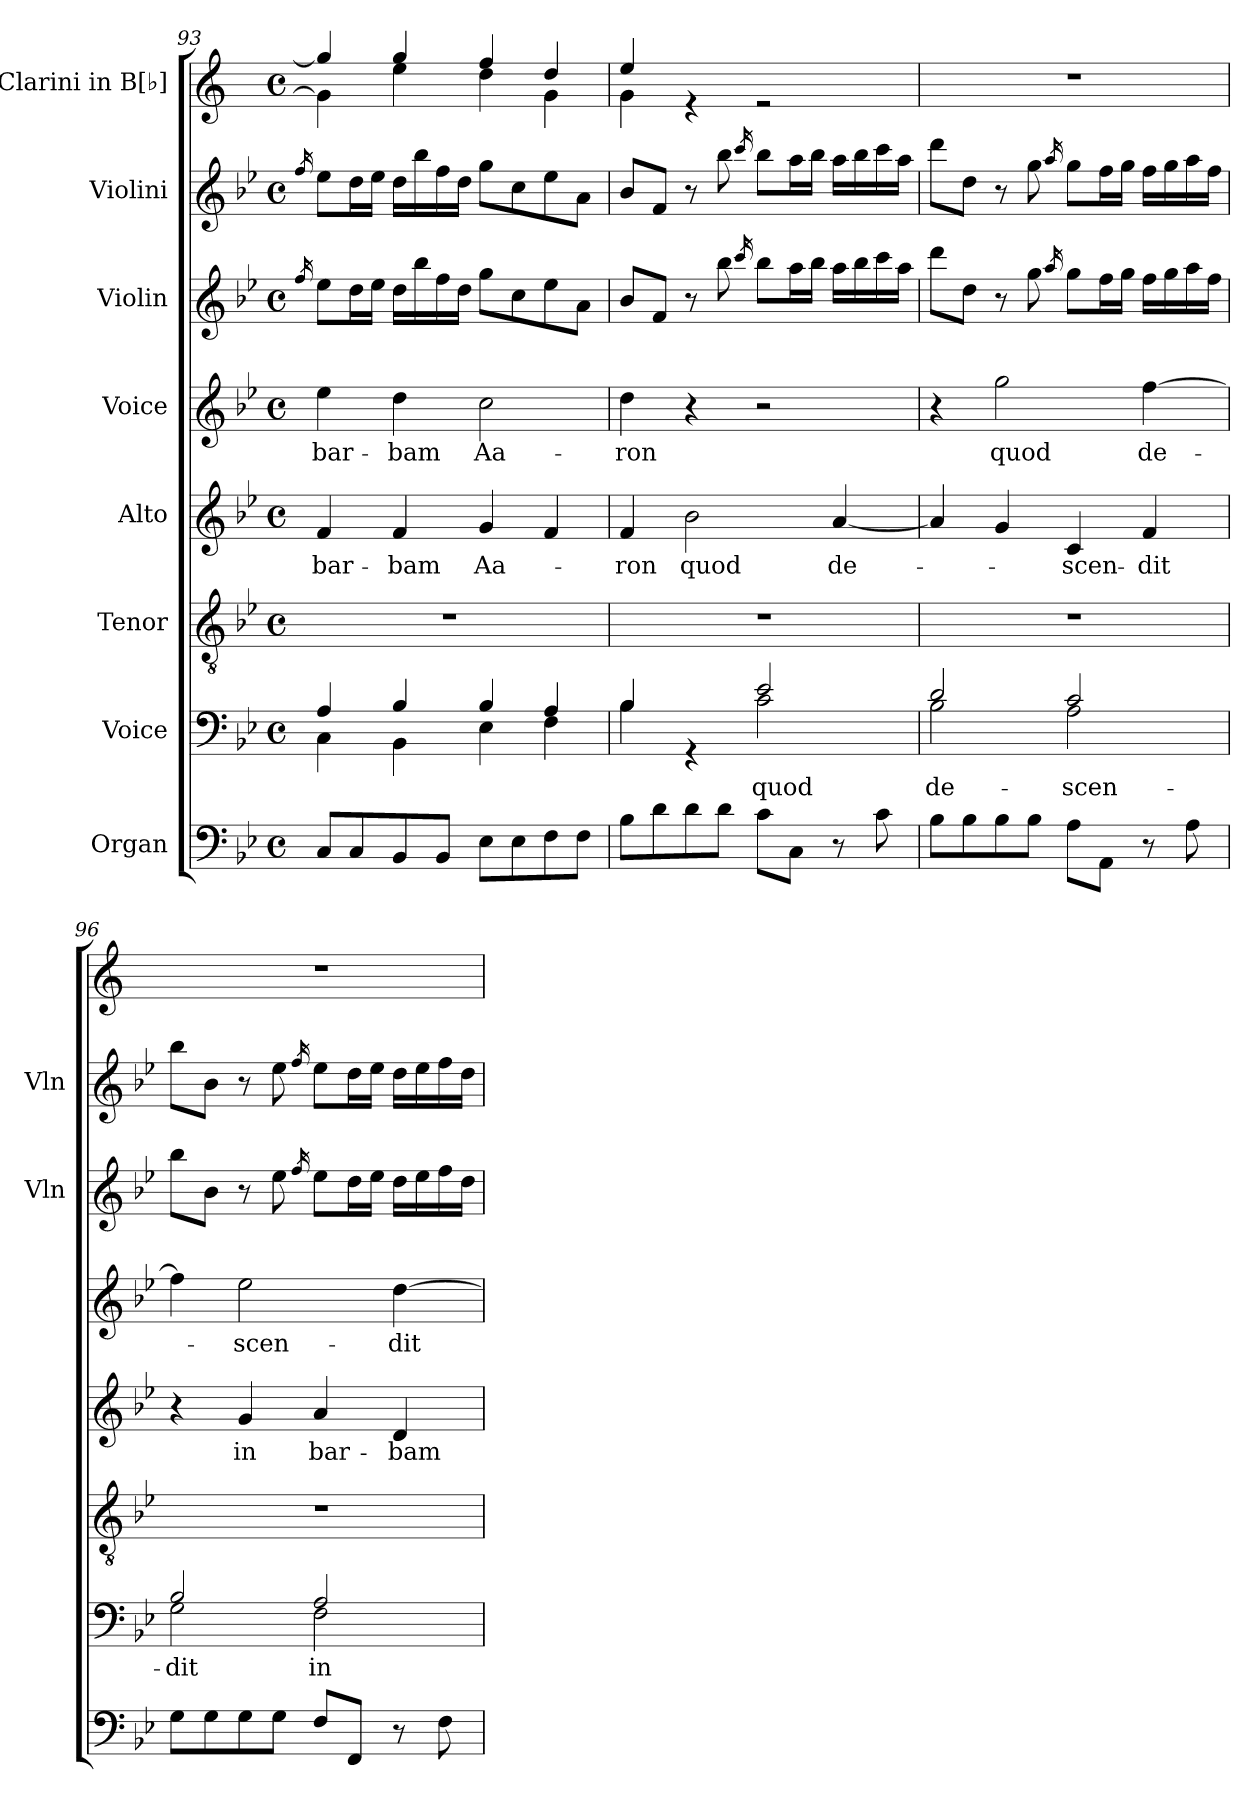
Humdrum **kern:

**kern	**kern	**text	**kern	**kern	**text	**kern	**text	**kern	**kern	**kern
*part8	*part7	*part7	*part6	*part5	*part5	*part4	*part4	*part3	*part2	*part1
*staff8	*staff7	*staff7	*staff6	*staff5	*staff5	*staff4	*staff4	*staff3	*staff2	*staff1
*I"Organ	*I"Voice	*	*I"Tenor	*I"Alto	*	*I"Voice	*	*I"Violin	*I"Violini	*I"Clarini in B[♭]
*	*	*	*	*	*	*	*	*I'Vln	*I'Vln	*
!!LO:LB:g=z
*clefF4	*clefF4	*	*clefGv2	*clefG2	*	*clefG2	*	*clefG2	*clefG2	*clefG2
*	*	*	*	*	*	*	*	*	*	*ITrd1c2
*k[b-e-]	*k[b-e-]	*	*k[b-e-]	*k[b-e-]	*	*k[b-e-]	*	*k[b-e-]	*k[b-e-]	*k[b-e-]
*M4/4	*M4/4	*	*M4/4	*M4/4	*	*M4/4	*	*M4/4	*M4/4	*M4/4
*met(c)	*met(c)	*	*met(c)	*met(c)	*	*met(c)	*	*met(c)	*met(c)	*met(c)
=93	=93	=93	=93	=93	=93	=93	=93	=93	=93	=93
.	.	.	.	.	.	.	.	16qff/	16qff/	.
*	*^	*	*	*	*	*	*	*	*	*
!	!	!	!	!	!	!LO:LY:b	!	!LO:LY:b	!	!	!
*	*	*	*	*	*	*	*	*	*	*	*^
8C/L	4A/	4C\	.	1r	4f/	bar-	4ee-\	bar-	8ee-\L	8ee-\L	4ff/]	4f\]
8C/	.	.	.	.	.	.	.	.	16dd\L	16dd\L	.	.
.	.	.	.	.	.	.	.	.	16ee-\JJ	16ee-\JJ	.	.
!	!	!	!	!	!	!LO:LY:b	!	!LO:LY:b	!	!	!	!
8BB-/	4B-/	4BB-\	.	.	4f/	-bam	4dd\	-bam	16dd\LL	16dd\LL	4ff/	4dd\
.	.	.	.	.	.	.	.	.	16bb-\	16bb-\	.	.
8BB-/J	.	.	.	.	.	.	.	.	16ff\	16ff\	.	.
.	.	.	.	.	.	.	.	.	16dd\JJ	16dd\JJ	.	.
!	!	!	!	!	!	!LO:LY:b	!	!LO:LY:b	!	!	!	!
8E-\L	4B-/	4E-\	.	.	4g/	Aa-	2cc\	Aa-	8gg\L	8gg\L	4ee-/	4cc\
8E-\	.	.	.	.	.	.	.	.	8cc\	8cc\	.	.
8F\	4A/	4F\	.	.	4f/	.	.	.	8ee-\	8ee-\	4cc/	4f\
8F\J	.	.	.	.	.	.	.	.	8a\J	8a\J	.	.
=94	=94	=94	=94	=94	=94	=94	=94	=94	=94	=94	=94	=94
!	!	!	!	!	!	!LO:LY:b	!	!LO:LY:b	!	!	!	!
8B-\L	4B-/	4B-\	.	1r	4f/	-ron	4dd\	-ron	8b-/L	8b-/L	4dd/	4f\
8d\	.	.	.	.	.	.	.	.	8f/J	8f/J	.	.
!	!	!	!	!	!	!LO:LY:b	!	!	!	!	!	!
8d\	4rGG	4ryy	.	.	2b-\	quod	4r	.	8r	8r	4re	2.ryy
8d\J	.	.	.	.	.	.	.	.	8bb-\	8bb-\	.	.
.	.	.	.	.	.	.	.	.	16qccc/	16qccc/	.	.
!	!	!	!LO:LY:b	!	!	!	!	!	!	!	!	!
8c\L	2e-/	2c\	quod	.	.	.	2r	.	8bb-\L	8bb-\L	2re	.
8C\J	.	.	.	.	.	.	.	.	16aa\L	16aa\L	.	.
.	.	.	.	.	.	.	.	.	16bb-\JJ	16bb-\JJ	.	.
!	!	!	!	!	!	!LO:LY:b	!	!	!	!	!	!
8r	.	.	.	.	[4a/	de-	.	.	16aa\LL	16aa\LL	.	.
.	.	.	.	.	.	.	.	.	16bb-\	16bb-\	.	.
8c\	.	.	.	.	.	.	.	.	16ccc\	16ccc\	.	.
.	.	.	.	.	.	.	.	.	16aa\JJ	16aa\JJ	.	.
*	*	*	*	*	*	*	*	*	*	*	*v	*v
=95	=95	=95	=95	=95	=95	=95	=95	=95	=95	=95	=95
!	!	!	!LO:LY:b	!	!	!	!	!	!	!	!
8B-\L	2d/	2B-\	de-	1r	4a/]	.	4r	.	8ddd\L	8ddd\L	1r
8B-\	.	.	.	.	.	.	.	.	8dd\J	8dd\J	.
!	!	!	!	!	!	!	!	!LO:LY:b	!	!	!
8B-\	.	.	.	.	4g/	.	2gg\	quod	8r	8r	.
8B-\J	.	.	.	.	.	.	.	.	8gg\	8gg\	.
.	.	.	.	.	.	.	.	.	16qaa/	16qaa/	.
!	!	!	!LO:LY:b	!	!	!LO:LY:b	!	!	!	!	!
8A\L	2c/	2A\	-scen-	.	4c/	-scen-	.	.	8gg\L	8gg\L	.
8AA\J	.	.	.	.	.	.	.	.	16ff\L	16ff\L	.
.	.	.	.	.	.	.	.	.	16gg\JJ	16gg\JJ	.
!	!	!	!	!	!	!LO:LY:b	!	!LO:LY:b	!	!	!
8r	.	.	.	.	4f/	-dit	[4ff\	de-	16ff\LL	16ff\LL	.
.	.	.	.	.	.	.	.	.	16gg\	16gg\	.
8A\	.	.	.	.	.	.	.	.	16aa\	16aa\	.
.	.	.	.	.	.	.	.	.	16ff\JJ	16ff\JJ	.
=96	=96	=96	=96	=96	=96	=96	=96	=96	=96	=96	=96
!	!	!	!LO:LY:b	!	!	!	!	!	!	!	!
8G\L	2B-/	2G\	-dit	1r	4r	.	4ff\]	.	8bb-\L	8bb-\L	1r
8G\	.	.	.	.	.	.	.	.	8b-\J	8b-\J	.
!	!	!	!	!	!	!LO:LY:b	!	!LO:LY:b	!	!	!
8G\	.	.	.	.	4g/	in	2ee-\	-scen-	8r	8r	.
8G\J	.	.	.	.	.	.	.	.	8ee-\	8ee-\	.
.	.	.	.	.	.	.	.	.	16qff/	16qff/	.
!	!	!	!LO:LY:b	!	!	!LO:LY:b	!	!	!	!	!
8F/L	2A/	2F\	in	.	4a/	bar-	.	.	8ee-\L	8ee-\L	.
8FF/J	.	.	.	.	.	.	.	.	16dd\L	16dd\L	.
.	.	.	.	.	.	.	.	.	16ee-\JJ	16ee-\JJ	.
!	!	!	!	!	!	!LO:LY:b	!	!LO:LY:b	!	!	!
8r	.	.	.	.	4d/	-bam	[4dd\	-dit	16dd\LL	16dd\LL	.
.	.	.	.	.	.	.	.	.	16ee-\	16ee-\	.
8F\	.	.	.	.	.	.	.	.	16ff\	16ff\	.
.	.	.	.	.	.	.	.	.	16dd\JJ	16dd\JJ	.
*	*v	*v	*	*	*	*	*	*	*	*	*
=	=	=	=	=	=	=	=	=	=	=
*-	*-	*-	*-	*-	*-	*-	*-	*-	*-	*-
